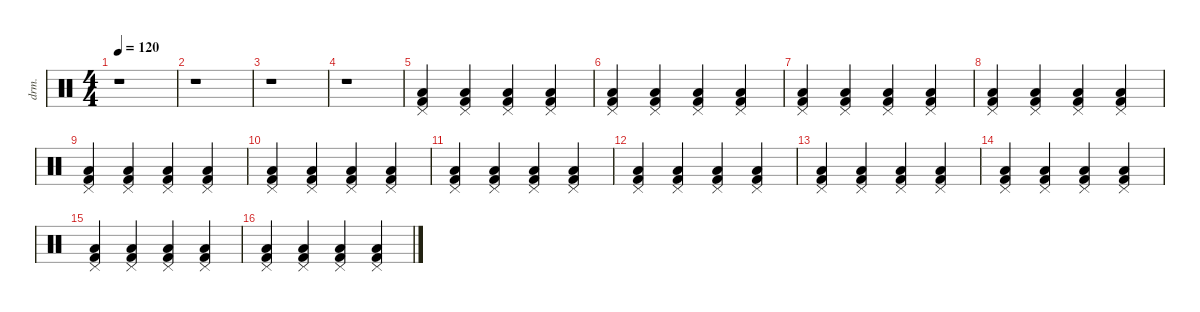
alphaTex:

\defaultSystemsLayout 4
\hideDynamics
\bracketExtendMode nobrackets
\otherSystemsTrackNameOrientation horizontal
\track ("Drums (Meg White)" "drm.") {instrument percussion}
\staff {score}
\articulation defaults
\ts (4 4)
\tempo 120
\clef neutral
\ks c
r.1{dy f} |
r.1 |
r.1 |
r.1 |
("Pedal Hi-Hat (hit)" "Low Floor Tom (hit)" "Kick (hit) 2").4 ("Pedal Hi-Hat (hit)" "Low Floor Tom (hit)" "Kick (hit) 2").4 ("Pedal Hi-Hat (hit)" "Low Floor Tom (hit)" "Kick (hit) 2").4 ("Pedal Hi-Hat (hit)" "Low Floor Tom (hit)" "Kick (hit) 2").4 |
("Pedal Hi-Hat (hit)" "Low Floor Tom (hit)" "Kick (hit) 2").4 ("Pedal Hi-Hat (hit)" "Low Floor Tom (hit)" "Kick (hit) 2").4 ("Pedal Hi-Hat (hit)" "Low Floor Tom (hit)" "Kick (hit) 2").4 ("Pedal Hi-Hat (hit)" "Low Floor Tom (hit)" "Kick (hit) 2").4 |
("Pedal Hi-Hat (hit)" "Low Floor Tom (hit)" "Kick (hit) 2").4 ("Pedal Hi-Hat (hit)" "Low Floor Tom (hit)" "Kick (hit) 2").4 ("Pedal Hi-Hat (hit)" "Low Floor Tom (hit)" "Kick (hit) 2").4 ("Pedal Hi-Hat (hit)" "Low Floor Tom (hit)" "Kick (hit) 2").4 |
("Pedal Hi-Hat (hit)" "Low Floor Tom (hit)" "Kick (hit) 2").4 ("Pedal Hi-Hat (hit)" "Low Floor Tom (hit)" "Kick (hit) 2").4 ("Pedal Hi-Hat (hit)" "Low Floor Tom (hit)" "Kick (hit) 2").4 ("Pedal Hi-Hat (hit)" "Low Floor Tom (hit)" "Kick (hit) 2").4 |
("Pedal Hi-Hat (hit)" "Low Floor Tom (hit)" "Kick (hit) 2").4 ("Pedal Hi-Hat (hit)" "Low Floor Tom (hit)" "Kick (hit) 2").4 ("Pedal Hi-Hat (hit)" "Low Floor Tom (hit)" "Kick (hit) 2").4 ("Pedal Hi-Hat (hit)" "Low Floor Tom (hit)" "Kick (hit) 2").4 |
("Pedal Hi-Hat (hit)" "Low Floor Tom (hit)" "Kick (hit) 2").4 ("Pedal Hi-Hat (hit)" "Low Floor Tom (hit)" "Kick (hit) 2").4 ("Pedal Hi-Hat (hit)" "Low Floor Tom (hit)" "Kick (hit) 2").4 ("Pedal Hi-Hat (hit)" "Low Floor Tom (hit)" "Kick (hit) 2").4 |
("Pedal Hi-Hat (hit)" "Low Floor Tom (hit)" "Kick (hit) 2").4 ("Pedal Hi-Hat (hit)" "Low Floor Tom (hit)" "Kick (hit) 2").4 ("Pedal Hi-Hat (hit)" "Low Floor Tom (hit)" "Kick (hit) 2").4 ("Pedal Hi-Hat (hit)" "Low Floor Tom (hit)" "Kick (hit) 2").4 |
("Pedal Hi-Hat (hit)" "Low Floor Tom (hit)" "Kick (hit) 2").4 ("Pedal Hi-Hat (hit)" "Low Floor Tom (hit)" "Kick (hit) 2").4 ("Pedal Hi-Hat (hit)" "Low Floor Tom (hit)" "Kick (hit) 2").4 ("Pedal Hi-Hat (hit)" "Low Floor Tom (hit)" "Kick (hit) 2").4 |
("Pedal Hi-Hat (hit)" "Low Floor Tom (hit)" "Kick (hit) 2").4 ("Pedal Hi-Hat (hit)" "Low Floor Tom (hit)" "Kick (hit) 2").4 ("Pedal Hi-Hat (hit)" "Low Floor Tom (hit)" "Kick (hit) 2").4 ("Pedal Hi-Hat (hit)" "Low Floor Tom (hit)" "Kick (hit) 2").4 |
("Pedal Hi-Hat (hit)" "Low Floor Tom (hit)" "Kick (hit) 2").4 ("Pedal Hi-Hat (hit)" "Low Floor Tom (hit)" "Kick (hit) 2").4 ("Pedal Hi-Hat (hit)" "Low Floor Tom (hit)" "Kick (hit) 2").4 ("Pedal Hi-Hat (hit)" "Low Floor Tom (hit)" "Kick (hit) 2").4 |
("Pedal Hi-Hat (hit)" "Low Floor Tom (hit)" "Kick (hit) 2").4 ("Pedal Hi-Hat (hit)" "Low Floor Tom (hit)" "Kick (hit) 2").4 ("Pedal Hi-Hat (hit)" "Low Floor Tom (hit)" "Kick (hit) 2").4 ("Pedal Hi-Hat (hit)" "Low Floor Tom (hit)" "Kick (hit) 2").4 |
("Pedal Hi-Hat (hit)" "Low Floor Tom (hit)" "Kick (hit) 2").4 ("Pedal Hi-Hat (hit)" "Low Floor Tom (hit)" "Kick (hit) 2").4 ("Pedal Hi-Hat (hit)" "Low Floor Tom (hit)" "Kick (hit) 2").4 ("Pedal Hi-Hat (hit)" "Low Floor Tom (hit)" "Kick (hit) 2").4
